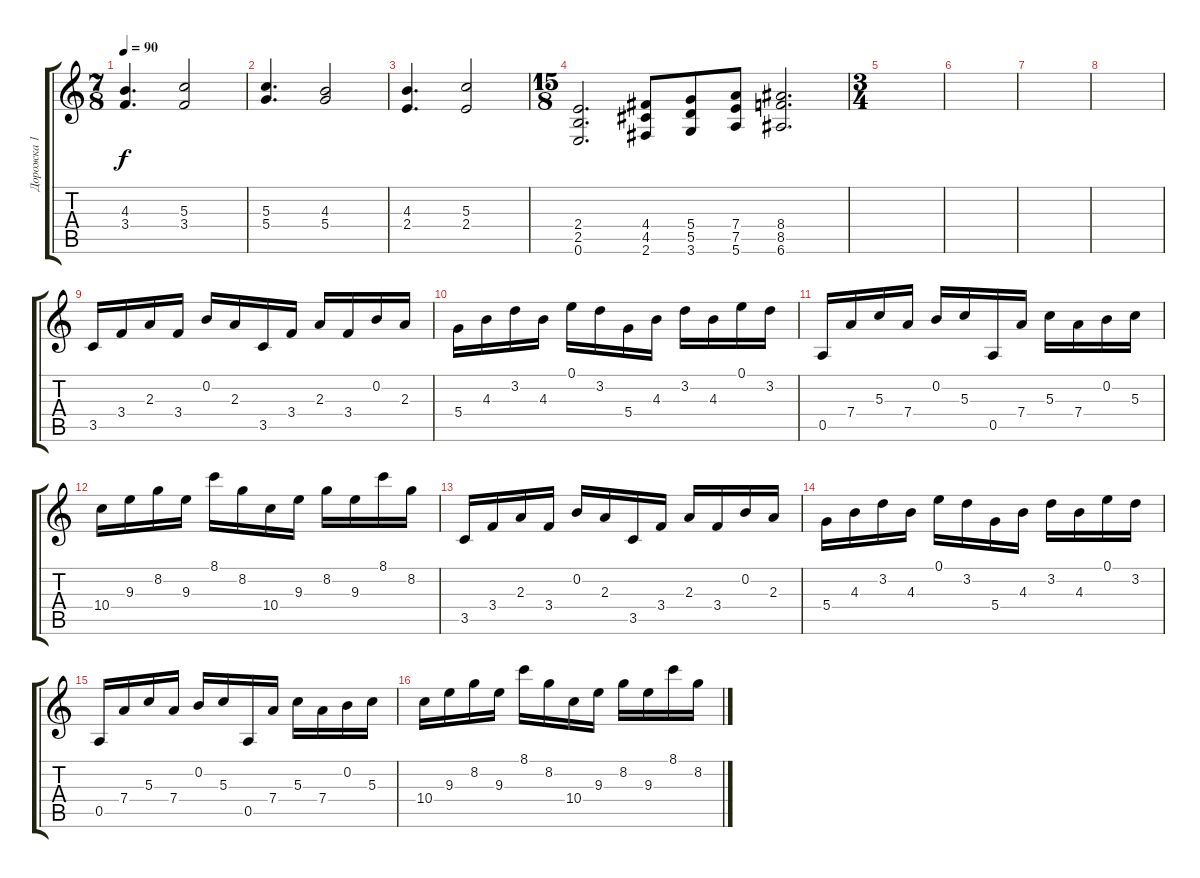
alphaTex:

\track ("Дорожка 1" "Дорожка 1") {instrument distortionguitar}
\staff {score tabs}
\tuning (E4 B3 G3 D3 A2 E2) {hide}
\ts (7 8)
\tempo 90
\clef g2
\ks c
(4.3 3.4).4{d dy f} (5.3 3.4).2 |
(5.3 5.4).4{d} (4.3 5.4).2 |
(4.3 2.4).4{d} (5.3 2.4).2 |
\ts (15 8)
(2.4 2.5 0.6).2{d} (4.4 4.5 2.6).8 (5.4 5.5 3.6).8 (7.4 7.5 5.6).8 (8.4 8.5 6.6).2{d} |
\ts (3 4)
|
|
|
|
3.5.16 3.4.16 2.3.16 3.4.16 0.2.16 2.3.16 3.5.16 3.4.16 2.3.16 3.4.16 0.2.16 2.3.16 |
5.4.16 4.3.16 3.2.16 4.3.16 0.1.16 3.2.16 5.4.16 4.3.16 3.2.16 4.3.16 0.1.16 3.2.16 |
0.5.16 7.4.16 5.3.16 7.4.16 0.2.16 5.3.16 0.5.16 7.4.16 5.3.16 7.4.16 0.2.16 5.3.16 |
10.4.16 9.3.16 8.2.16 9.3.16 8.1.16 8.2.16 10.4.16 9.3.16 8.2.16 9.3.16 8.1.16 8.2.16 |
3.5.16 3.4.16 2.3.16 3.4.16 0.2.16 2.3.16 3.5.16 3.4.16 2.3.16 3.4.16 0.2.16 2.3.16 |
5.4.16 4.3.16 3.2.16 4.3.16 0.1.16 3.2.16 5.4.16 4.3.16 3.2.16 4.3.16 0.1.16 3.2.16 |
0.5.16 7.4.16 5.3.16 7.4.16 0.2.16 5.3.16 0.5.16 7.4.16 5.3.16 7.4.16 0.2.16 5.3.16 |
10.4.16 9.3.16 8.2.16 9.3.16 8.1.16 8.2.16 10.4.16 9.3.16 8.2.16 9.3.16 8.1.16 8.2.16
